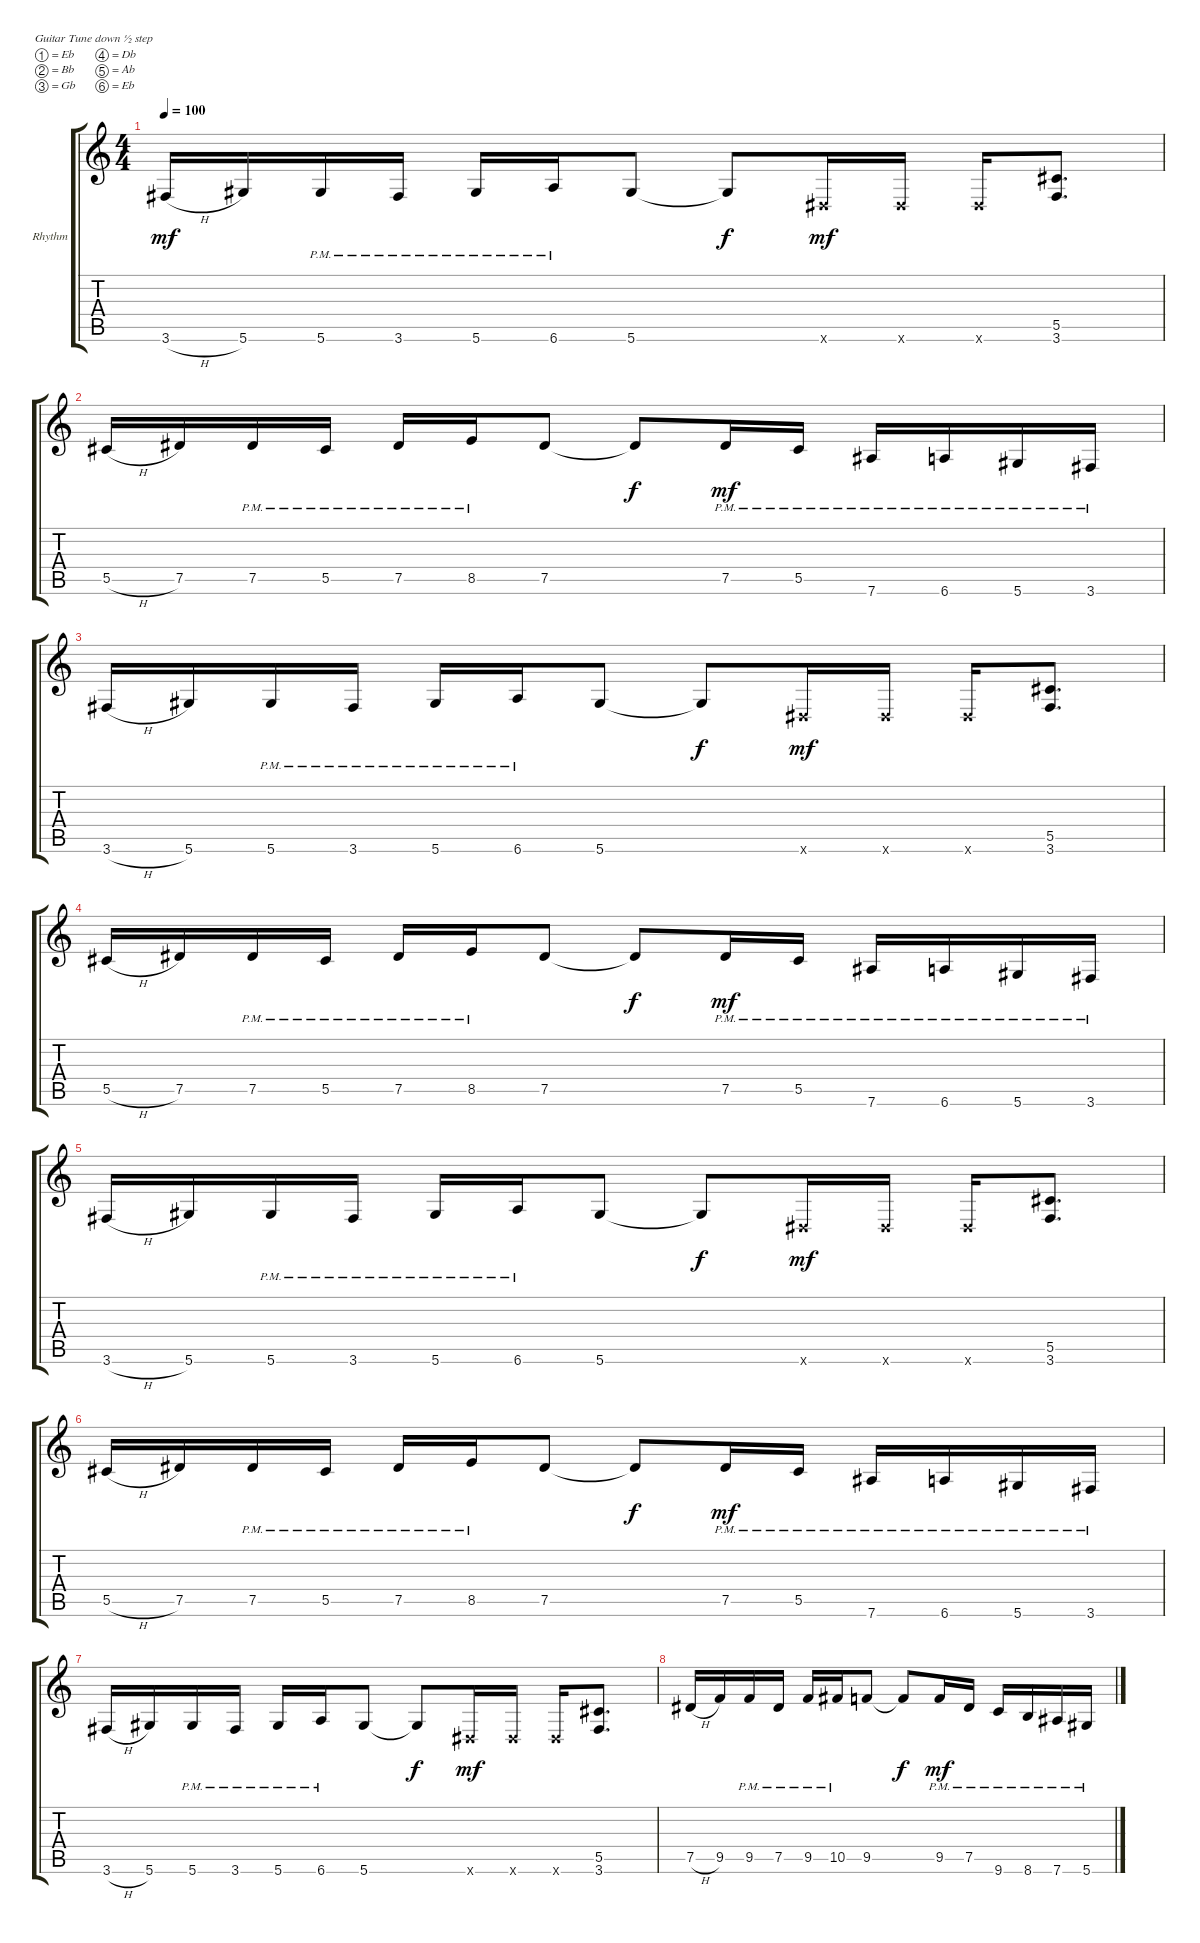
\defaultSystemsLayout 4
\bracketExtendMode groupsimilarinstruments
\firstSystemTrackNameOrientation horizontal
\otherSystemsTrackNameOrientation horizontal
\track ("Dave Mustaine" "Rhythm") {instrument distortionguitar}
\staff {score tabs}
\tuning (Eb4 Bb3 Gb3 Db3 Ab2 Eb2)
\ts (4 4)
\tempo 100
\clef g2
\scale
0.333333
\ks c
3.6{h}.16{dy mf} 5.6.16 5.6{pm}.16 3.6{pm}.16 5.6{pm}.16 6.6{pm}.16 5.6.8 5.6{t}.8{dy f} 0.6{x}.16{dy mf} 0.6{x}.16 0.6{x}.16 (5.5 3.6).8{d} |
\scale
0.333333 5.5{h}.16 7.5.16 7.5{pm}.16 5.5{pm}.16 7.5{pm}.16 8.5{pm}.16 7.5.8 7.5{t}.8{dy f} 7.5{pm}.16{dy mf} 5.5{pm}.16 7.6{pm}.16 6.6{pm}.16 5.6{pm}.16 3.6{pm}.16 |
\scale
0.333333 3.6{h}.16 5.6.16 5.6{pm}.16 3.6{pm}.16 5.6{pm}.16 6.6{pm}.16 5.6.8 5.6{t}.8{dy f} 0.6{x}.16{dy mf} 0.6{x}.16 0.6{x}.16 (5.5 3.6).8{d} |
\scale
0.333333 5.5{h}.16 7.5.16 7.5{pm}.16 5.5{pm}.16 7.5{pm}.16 8.5{pm}.16 7.5.8 7.5{t}.8{dy f} 7.5{pm}.16{dy mf} 5.5{pm}.16 7.6{pm}.16 6.6{pm}.16 5.6{pm}.16 3.6{pm}.16 |
\scale
0.333333 3.6{h}.16 5.6.16 5.6{pm}.16 3.6{pm}.16 5.6{pm}.16 6.6{pm}.16 5.6.8 5.6{t}.8{dy f} 0.6{x}.16{dy mf} 0.6{x}.16 0.6{x}.16 (5.5 3.6).8{d} |
\scale
0.333333 5.5{h}.16 7.5.16 7.5{pm}.16 5.5{pm}.16 7.5{pm}.16 8.5{pm}.16 7.5.8 7.5{t}.8{dy f} 7.5{pm}.16{dy mf} 5.5{pm}.16 7.6{pm}.16 6.6{pm}.16 5.6{pm}.16 3.6{pm}.16 |
\scale
0.333333 3.6{h}.16 5.6.16 5.6{pm}.16 3.6{pm}.16 5.6{pm}.16 6.6{pm}.16 5.6.8 5.6{t}.8{dy f} 0.6{x}.16{dy mf} 0.6{x}.16 0.6{x}.16 (5.5 3.6).8{d} |
\scale
0.333333 7.5{h}.16 9.5.16 9.5{pm}.16 7.5{pm}.16 9.5{pm}.16 10.5{pm}.16 9.5.8 9.5{t}.8{dy f} 9.5{pm}.16{dy mf} 7.5{pm}.16 9.6{pm}.16 8.6{pm}.16 7.6{pm}.16 5.6{pm}.16
